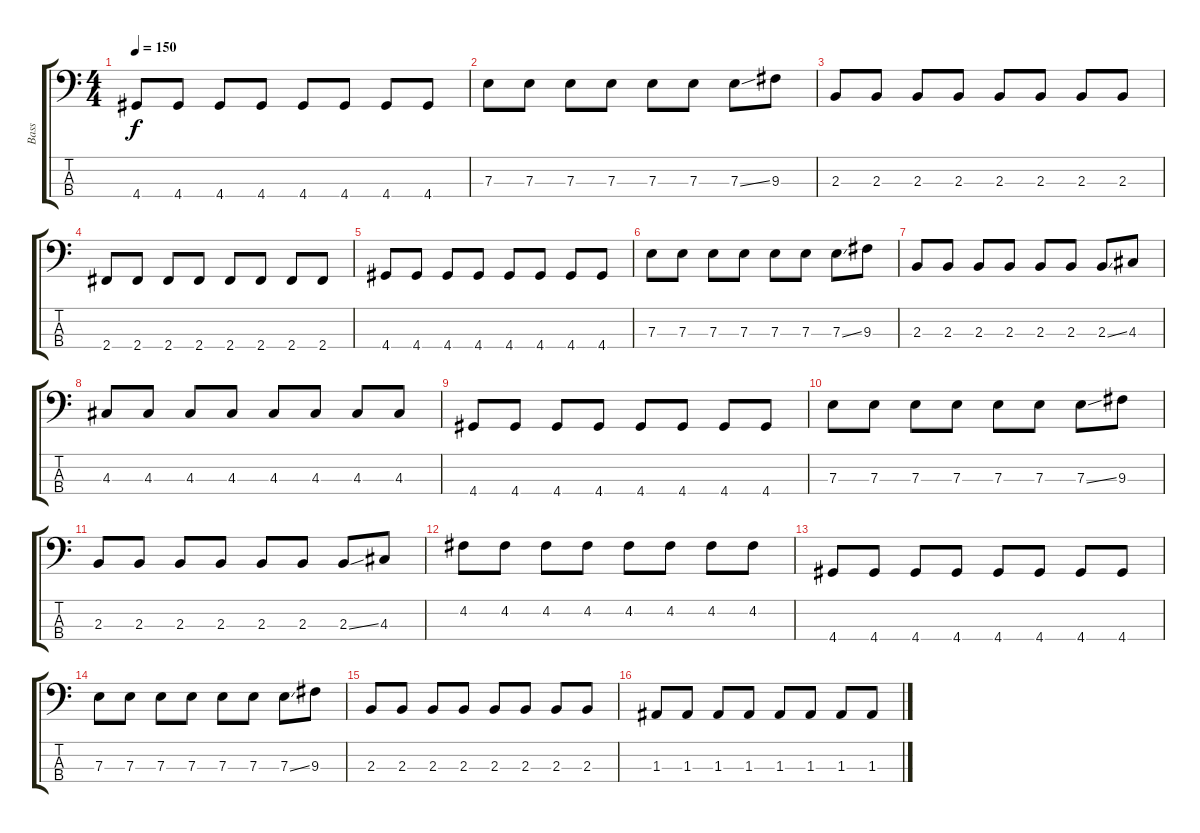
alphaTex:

\track ("Bass" "Bass") {instrument electricbasspick}
\staff {score tabs}
\tuning (G2 D2 A1 E1) {hide}
\ts (4 4)
\tempo 150
\clef f4
\ks c
4.4.8{dy f} 4.4.8 4.4.8 4.4.8 4.4.8 4.4.8 4.4.8 4.4.8 |
7.3.8 7.3.8 7.3.8 7.3.8 7.3.8 7.3.8 7.3{ss}.8 9.3.8 |
2.3.8 2.3.8 2.3.8 2.3.8 2.3.8 2.3.8 2.3.8 2.3.8 |
2.4.8 2.4.8 2.4.8 2.4.8 2.4.8 2.4.8 2.4.8 2.4.8 |
4.4.8 4.4.8 4.4.8 4.4.8 4.4.8 4.4.8 4.4.8 4.4.8 |
7.3.8 7.3.8 7.3.8 7.3.8 7.3.8 7.3.8 7.3{ss}.8 9.3.8 |
2.3.8 2.3.8 2.3.8 2.3.8 2.3.8 2.3.8 2.3{ss}.8 4.3.8 |
4.3.8 4.3.8 4.3.8 4.3.8 4.3.8 4.3.8 4.3.8 4.3.8 |
4.4.8 4.4.8 4.4.8 4.4.8 4.4.8 4.4.8 4.4.8 4.4.8 |
7.3.8 7.3.8 7.3.8 7.3.8 7.3.8 7.3.8 7.3{ss}.8 9.3.8 |
2.3.8 2.3.8 2.3.8 2.3.8 2.3.8 2.3.8 2.3{ss}.8 4.3.8 |
4.2.8 4.2.8 4.2.8 4.2.8 4.2.8 4.2.8 4.2.8 4.2.8 |
4.4.8 4.4.8 4.4.8 4.4.8 4.4.8 4.4.8 4.4.8 4.4.8 |
7.3.8 7.3.8 7.3.8 7.3.8 7.3.8 7.3.8 7.3{ss}.8 9.3.8 |
2.3.8 2.3.8 2.3.8 2.3.8 2.3.8 2.3.8 2.3.8 2.3.8 |
1.3.8 1.3.8 1.3.8 1.3.8 1.3.8 1.3.8 1.3.8 1.3.8
